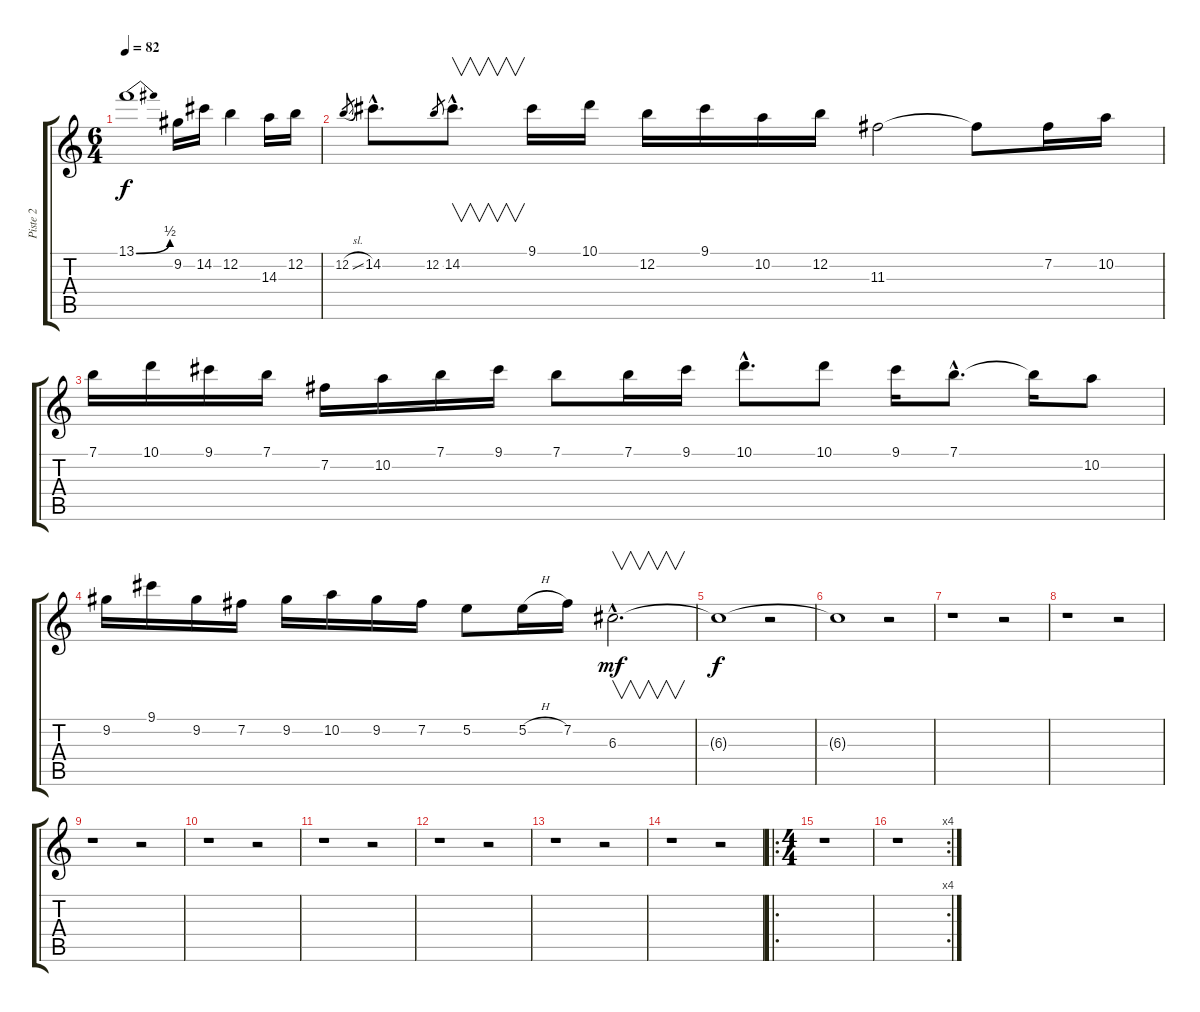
\track ("Piste 2" "Piste 2") {instrument distortionguitar}
\staff {score tabs}
\tuning (E4 B3 G3 D3 A2 E2) {hide}
\ts (6 4)
\tempo 82
\clef g2
\ks c
13.1{be (bend 0 0 60 2)}.1{dy f} 9.2{t}.16 14.2.16 12.2.4 14.3.16 12.2.16 |
12.2{sl}.8{gr} 14.2{hac}.8{d} 12.2.8{gr} 14.2{hac}.8{v d} 9.1.16 10.1.16 12.2.16 9.1.16 10.2.16 12.2.16 11.3.2 11.3{t}.8 7.2.16 10.2.16 |
7.1.16 10.1.16 9.1.16 7.1.16 7.2.16 10.2.16 7.1.16 9.1.16 7.1.8 7.1.16 9.1.16 10.1{hac}.8{d} 10.1.8 9.1.16 7.1{hac}.8{d} 7.1{t}.16 10.2.8 |
9.2.16 9.1.16 9.2.16 7.2.16 9.2.16 10.2.16 9.2.16 7.2.16 5.2.8 5.2{h}.16 7.2.16 6.3{hac}.2{v d dy mf} |
6.3{t}.1{dy f} r.2 |
6.3{t}.1 r.2 |
r.1 r.2 |
r.1 r.2 |
r.1 r.2 |
r.1 r.2 |
r.1 r.2 |
r.1 r.2 |
r.1 r.2 |
r.1 r.2 |
\ro
\ts (4 4)
r.1 |
\rc 4
r.1
